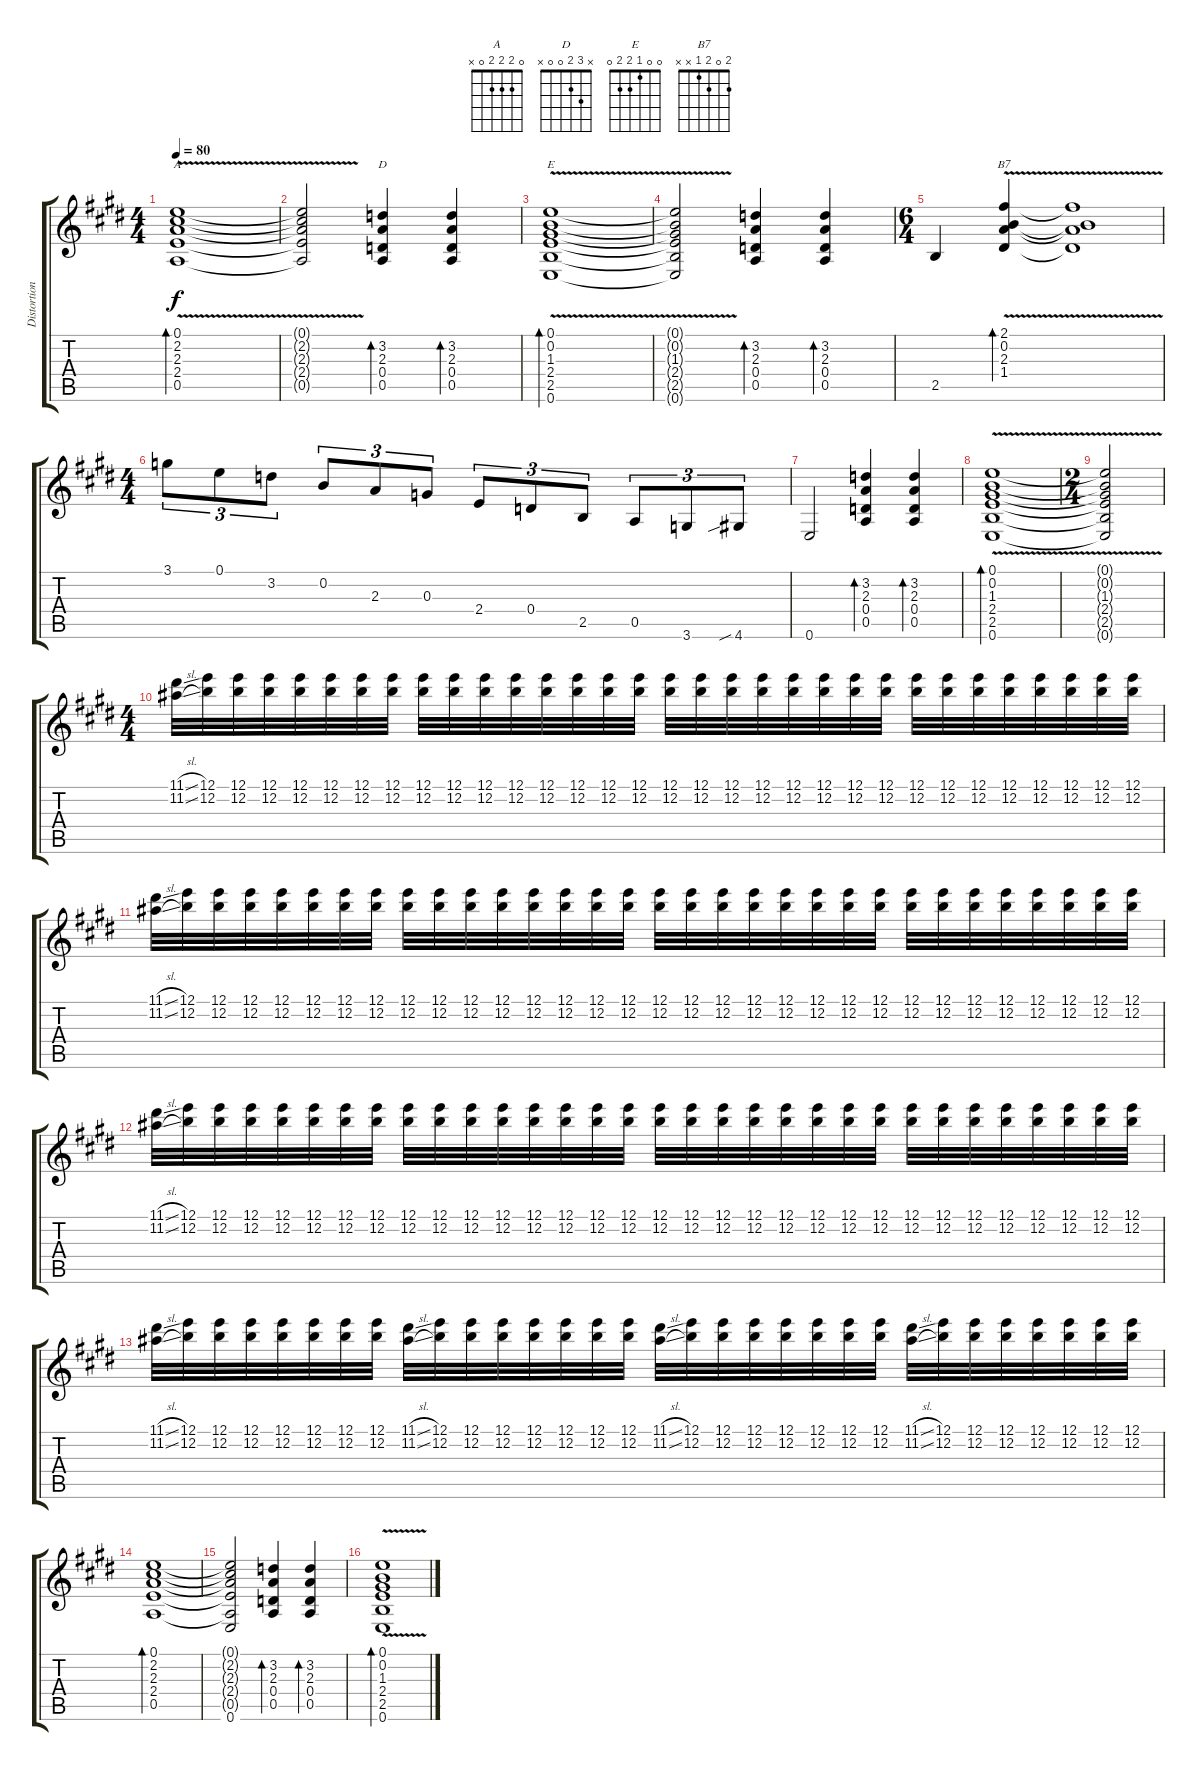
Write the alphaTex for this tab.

\track ("Distortion Guitar" "Distortion") {instrument distortionguitar}
\staff {score tabs}
\tuning (E4 B3 G3 D3 A2 E2) {hide}
\chord ("A" 0 2 2 2 0 x)
\chord ("D" x 3 2 0 0 x)
\chord ("E" 0 0 1 2 2 0)
\chord ("B7" 2 0 2 1 x x)
\ts (4 4)
\tempo 80
\clef g2
\ks e
(0.1 2.2 2.3 2.4 0.5{v}).1{bd 120 ch "A" dy f} |
(0.1{t} 2.2{t} 2.3{t} 2.4{t} 0.5{t}).2 (3.2 2.3 0.4 0.5).4{bd 120 ch "D"} (3.2 2.3 0.4 0.5).4{bd 120} |
(0.1 0.2 1.3 2.4 2.5 0.6{v}).1{bd 120 ch "E"} |
(0.1{t} 0.2{t} 1.3{t} 2.4{t} 2.5{t} 0.6{t}).2 (3.2 2.3 0.4 0.5).4{bd 120} (3.2 2.3 0.4 0.5).4{bd 120} |
\ts (6 4)
2.5.4 (2.1{v} 0.2 2.3 1.4).4{bd 120 ch "B7"} (2.1{t} 0.2{t} 2.3{t} 1.4{t}).1 |
\ts (4 4)
3.1.8{tu (3 2)} 0.1.8{tu (3 2)} 3.2.8{tu (3 2)} 0.2.8{tu (3 2)} 2.3.8{tu (3 2)} 0.3.8{tu (3 2)} 2.4.8{tu (3 2)} 0.4.8{tu (3 2)} 2.5.8{tu (3 2)} 0.5.8{tu (3 2)} 3.6.8{tu (3 2)} 4.6{sib}.8{tu (3 2)} |
0.6.2 (3.2 2.3 0.4 0.5).4{bd 120} (3.2 2.3 0.4 0.5).4{bd 120} |
(0.1 0.2 1.3 2.4 2.5 0.6{v}).1{bd 120} |
\ts (2 4)
(0.1{t} 0.2{t} 1.3{t} 2.4{t} 2.5{t} 0.6{t}).2 |
\ts (4 4)
(11.1{sl} 11.2{sl}).32 (12.1 12.2).32 (12.1 12.2).32 (12.1 12.2).32 (12.1 12.2).32 (12.1 12.2).32 (12.1 12.2).32 (12.1 12.2).32 (12.1 12.2).32 (12.1 12.2).32 (12.1 12.2).32 (12.1 12.2).32 (12.1 12.2).32 (12.1 12.2).32 (12.1 12.2).32 (12.1 12.2).32 (12.1 12.2).32 (12.1 12.2).32 (12.1 12.2).32 (12.1 12.2).32 (12.1 12.2).32 (12.1 12.2).32 (12.1 12.2).32 (12.1 12.2).32 (12.1 12.2).32 (12.1 12.2).32 (12.1 12.2).32 (12.1 12.2).32 (12.1 12.2).32 (12.1 12.2).32 (12.1 12.2).32 (12.1 12.2).32 |
(11.1{sl} 11.2{sl}).32 (12.1 12.2).32 (12.1 12.2).32 (12.1 12.2).32 (12.1 12.2).32 (12.1 12.2).32 (12.1 12.2).32 (12.1 12.2).32 (12.1 12.2).32 (12.1 12.2).32 (12.1 12.2).32 (12.1 12.2).32 (12.1 12.2).32 (12.1 12.2).32 (12.1 12.2).32 (12.1 12.2).32 (12.1 12.2).32 (12.1 12.2).32 (12.1 12.2).32 (12.1 12.2).32 (12.1 12.2).32 (12.1 12.2).32 (12.1 12.2).32 (12.1 12.2).32 (12.1 12.2).32 (12.1 12.2).32 (12.1 12.2).32 (12.1 12.2).32 (12.1 12.2).32 (12.1 12.2).32 (12.1 12.2).32 (12.1 12.2).32 |
(11.1{sl} 11.2{sl}).32 (12.1 12.2).32 (12.1 12.2).32 (12.1 12.2).32 (12.1 12.2).32 (12.1 12.2).32 (12.1 12.2).32 (12.1 12.2).32 (12.1 12.2).32 (12.1 12.2).32 (12.1 12.2).32 (12.1 12.2).32 (12.1 12.2).32 (12.1 12.2).32 (12.1 12.2).32 (12.1 12.2).32 (12.1 12.2).32 (12.1 12.2).32 (12.1 12.2).32 (12.1 12.2).32 (12.1 12.2).32 (12.1 12.2).32 (12.1 12.2).32 (12.1 12.2).32 (12.1 12.2).32 (12.1 12.2).32 (12.1 12.2).32 (12.1 12.2).32 (12.1 12.2).32 (12.1 12.2).32 (12.1 12.2).32 (12.1 12.2).32 |
(11.1{sl} 11.2{sl}).32 (12.1 12.2).32 (12.1 12.2).32 (12.1 12.2).32 (12.1 12.2).32 (12.1 12.2).32 (12.1 12.2).32 (12.1 12.2).32 (11.1{sl} 11.2{sl}).32 (12.1 12.2).32 (12.1 12.2).32 (12.1 12.2).32 (12.1 12.2).32 (12.1 12.2).32 (12.1 12.2).32 (12.1 12.2).32 (11.1{sl} 11.2{sl}).32 (12.1 12.2).32 (12.1 12.2).32 (12.1 12.2).32 (12.1 12.2).32 (12.1 12.2).32 (12.1 12.2).32 (12.1 12.2).32 (11.1{sl} 11.2{sl}).32 (12.1 12.2).32 (12.1 12.2).32 (12.1 12.2).32 (12.1 12.2).32 (12.1 12.2).32 (12.1 12.2).32 (12.1 12.2).32 |
(0.1 2.2 2.3 2.4 0.5).1{bd 120} |
(0.1{t} 2.2{t} 2.3{t} 2.4{t} 0.5{t} 0.6).2 (3.2 2.3 0.4 0.5).4{bd 120} (3.2 2.3 0.4 0.5).4{bd 120} |
(0.1 0.2 1.3 2.4 2.5 0.6{v}).1{bd 120}
